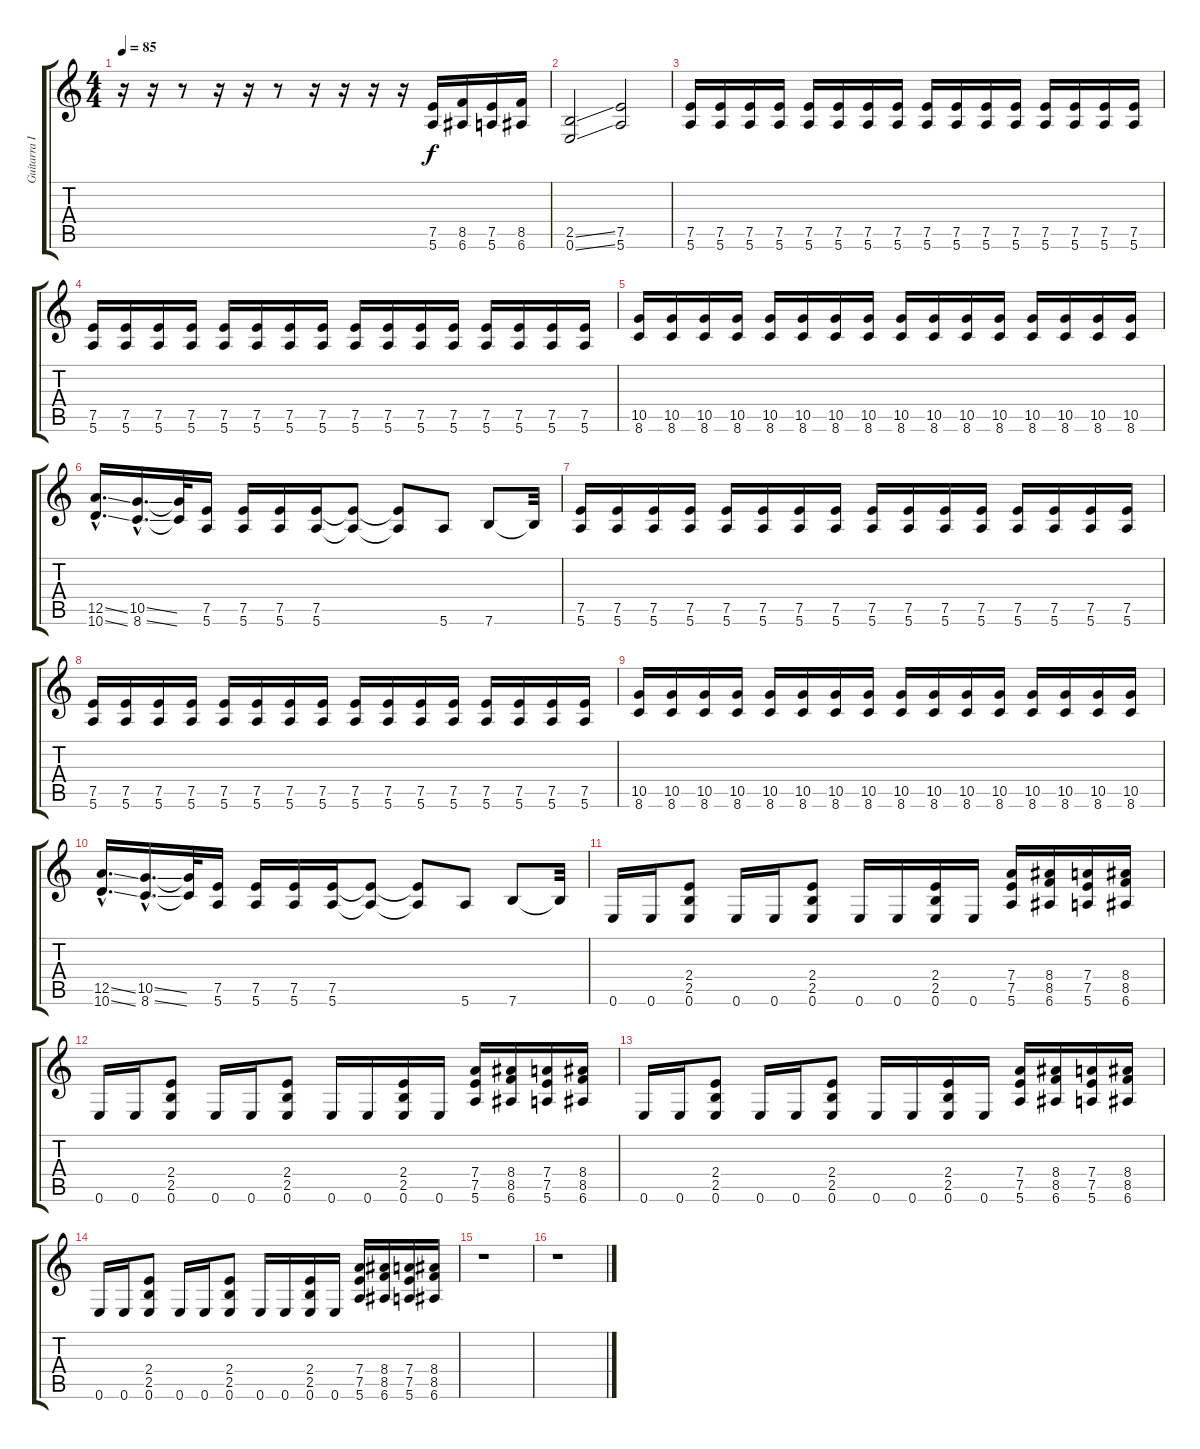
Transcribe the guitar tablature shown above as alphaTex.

\track ("Guitarra II" "Guitarra I") {instrument distortionguitar}
\staff {score tabs}
\tuning (E4 B3 G3 D3 A2 E2) {hide}
\ts (4 4)
\tempo 85
\clef g2
\ks c
r.16{dy f} r.16 r.8 r.16 r.16 r.8 r.16 r.16 r.16 r.16 (7.5 5.6).16 (8.5 6.6).16 (7.5 5.6).16 (8.5 6.6).16 |
(2.5{ss} 0.6{ss}).2 (7.5 5.6).2 |
(7.5 5.6).16 (7.5 5.6).16 (7.5 5.6).16 (7.5 5.6).16 (7.5 5.6).16 (7.5 5.6).16 (7.5 5.6).16 (7.5 5.6).16 (7.5 5.6).16 (7.5 5.6).16 (7.5 5.6).16 (7.5 5.6).16 (7.5 5.6).16 (7.5 5.6).16 (7.5 5.6).16 (7.5 5.6).16 |
(7.5 5.6).16 (7.5 5.6).16 (7.5 5.6).16 (7.5 5.6).16 (7.5 5.6).16 (7.5 5.6).16 (7.5 5.6).16 (7.5 5.6).16 (7.5 5.6).16 (7.5 5.6).16 (7.5 5.6).16 (7.5 5.6).16 (7.5 5.6).16 (7.5 5.6).16 (7.5 5.6).16 (7.5 5.6).16 |
(10.5 8.6).16 (10.5 8.6).16 (10.5 8.6).16 (10.5 8.6).16 (10.5 8.6).16 (10.5 8.6).16 (10.5 8.6).16 (10.5 8.6).16 (10.5 8.6).16 (10.5 8.6).16 (10.5 8.6).16 (10.5 8.6).16 (10.5 8.6).16 (10.5 8.6).16 (10.5 8.6).16 (10.5 8.6).16 |
(12.5{ss hac} 10.6{ss hac}).16{d} (10.5{ss hac} 8.6{ss hac}).16{d} (10.5{t} 8.6{t}).32 (7.5 5.6).16 (7.5 5.6).16 (7.5 5.6).16 (7.5 5.6).16 (7.5{t} 5.6{t}).8 (7.5{t} 5.6{t}).8 5.6.8 7.6.8 7.6{t}.32 |
(7.5 5.6).16 (7.5 5.6).16 (7.5 5.6).16 (7.5 5.6).16 (7.5 5.6).16 (7.5 5.6).16 (7.5 5.6).16 (7.5 5.6).16 (7.5 5.6).16 (7.5 5.6).16 (7.5 5.6).16 (7.5 5.6).16 (7.5 5.6).16 (7.5 5.6).16 (7.5 5.6).16 (7.5 5.6).16 |
(7.5 5.6).16 (7.5 5.6).16 (7.5 5.6).16 (7.5 5.6).16 (7.5 5.6).16 (7.5 5.6).16 (7.5 5.6).16 (7.5 5.6).16 (7.5 5.6).16 (7.5 5.6).16 (7.5 5.6).16 (7.5 5.6).16 (7.5 5.6).16 (7.5 5.6).16 (7.5 5.6).16 (7.5 5.6).16 |
(10.5 8.6).16 (10.5 8.6).16 (10.5 8.6).16 (10.5 8.6).16 (10.5 8.6).16 (10.5 8.6).16 (10.5 8.6).16 (10.5 8.6).16 (10.5 8.6).16 (10.5 8.6).16 (10.5 8.6).16 (10.5 8.6).16 (10.5 8.6).16 (10.5 8.6).16 (10.5 8.6).16 (10.5 8.6).16 |
(12.5{ss hac} 10.6{ss hac}).16{d} (10.5{ss hac} 8.6{ss hac}).16{d} (10.5{t} 8.6{t}).32 (7.5 5.6).16 (7.5 5.6).16 (7.5 5.6).16 (7.5 5.6).16 (7.5{t} 5.6{t}).8 (7.5{t} 5.6{t}).8 5.6.8 7.6.8 7.6{t}.32 |
0.6.16 0.6.16 (2.4 2.5 0.6).8 0.6.16 0.6.16 (2.4 2.5 0.6).8 0.6.16 0.6.16 (2.4 2.5 0.6).16 0.6.16 (7.4 7.5 5.6).16 (8.4 8.5 6.6).16 (7.4 7.5 5.6).16 (8.4 8.5 6.6).16 |
0.6.16 0.6.16 (2.4 2.5 0.6).8 0.6.16 0.6.16 (2.4 2.5 0.6).8 0.6.16 0.6.16 (2.4 2.5 0.6).16 0.6.16 (7.4 7.5 5.6).16 (8.4 8.5 6.6).16 (7.4 7.5 5.6).16 (8.4 8.5 6.6).16 |
0.6.16 0.6.16 (2.4 2.5 0.6).8 0.6.16 0.6.16 (2.4 2.5 0.6).8 0.6.16 0.6.16 (2.4 2.5 0.6).16 0.6.16 (7.4 7.5 5.6).16 (8.4 8.5 6.6).16 (7.4 7.5 5.6).16 (8.4 8.5 6.6).16 |
0.6.16 0.6.16 (2.4 2.5 0.6).8 0.6.16 0.6.16 (2.4 2.5 0.6).8 0.6.16 0.6.16 (2.4 2.5 0.6).16 0.6.16 (7.4 7.5 5.6).16 (8.4 8.5 6.6).16 (7.4 7.5 5.6).16 (8.4 8.5 6.6).16 |
r.1 |
r.1
